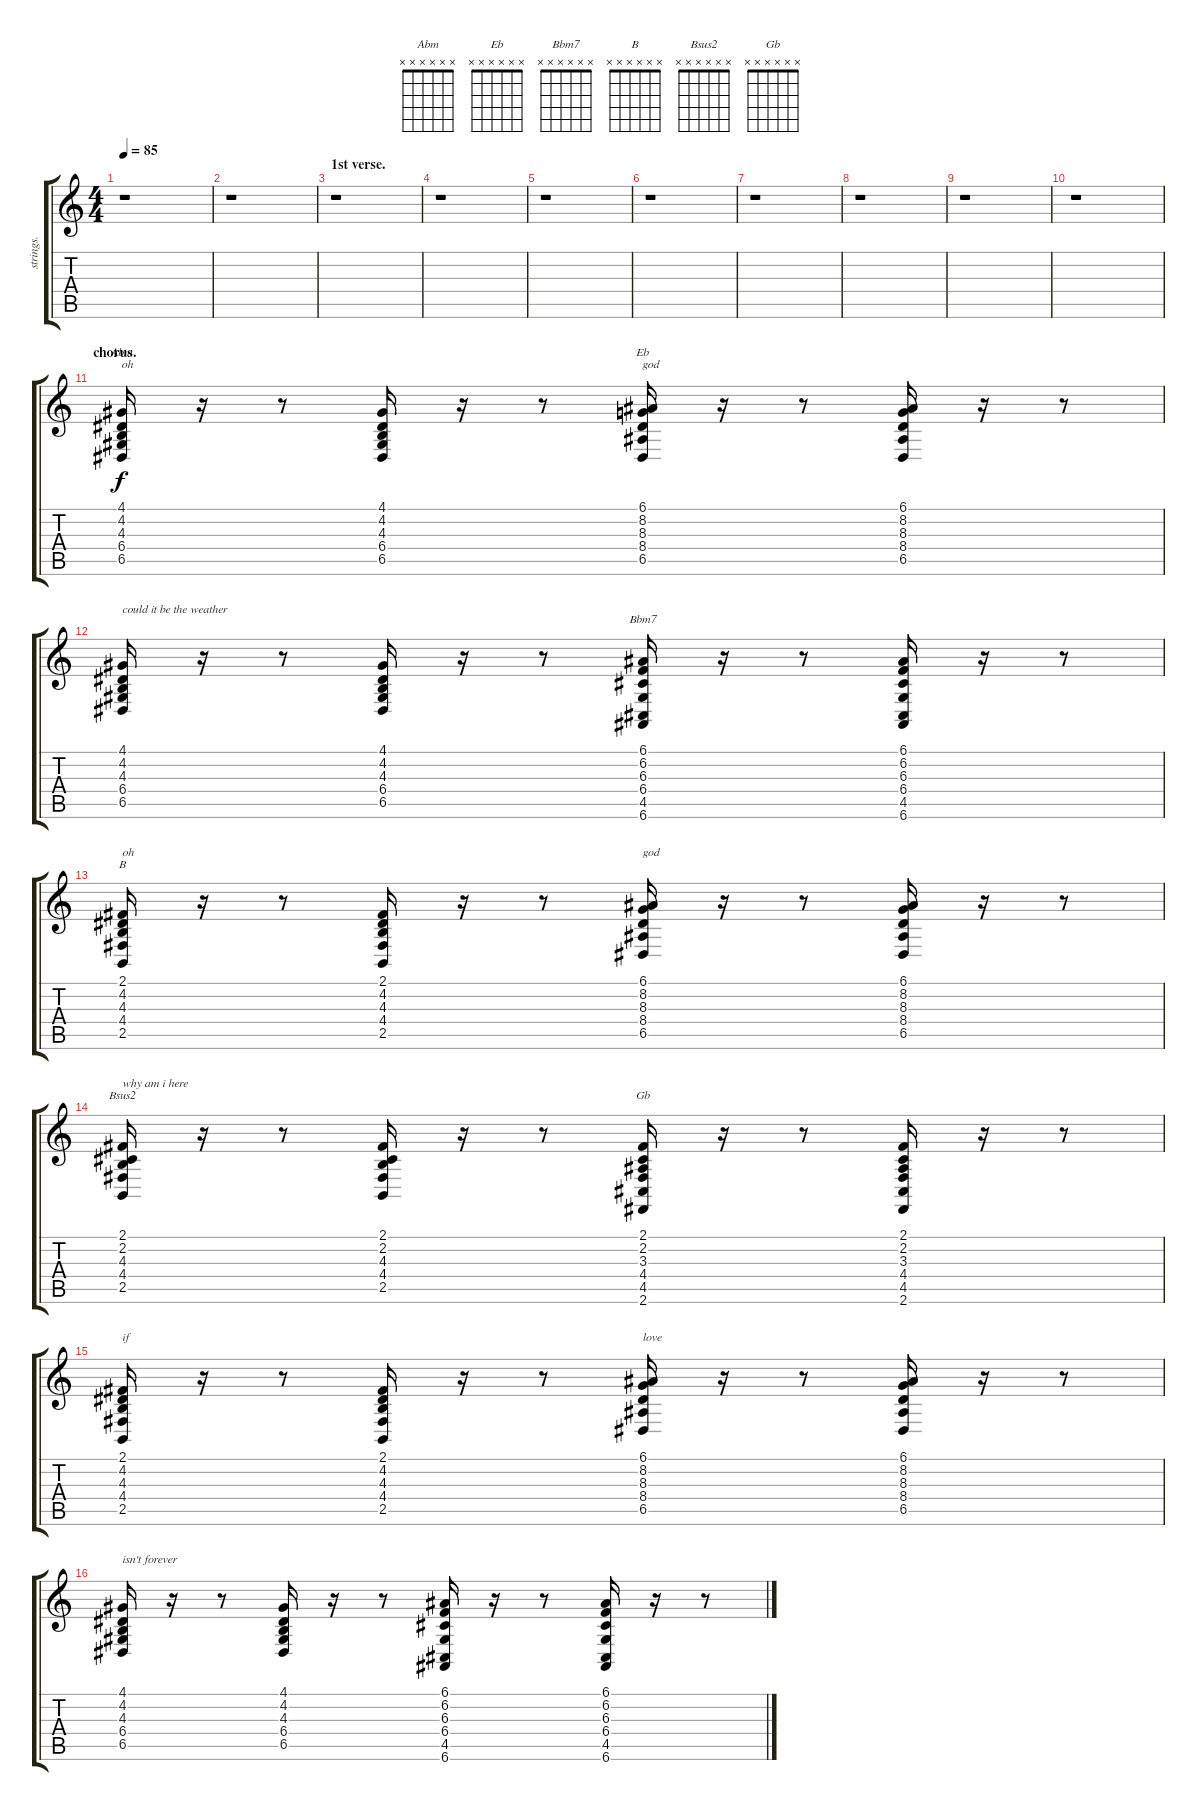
\track ("strings." "strings.") {instrument tremolostrings}
\staff {score tabs}
\tuning (E4 B3 G3 D3 A2 E2) {hide}
\chord ("Abm" x x x x x x) {firstfret 0}
\chord ("Eb" x x x x x x) {firstfret 0}
\chord ("Bbm7" x x x x x x) {firstfret 0}
\chord ("B" x x x x x x) {firstfret 0}
\chord ("Bsus2" x x x x x x) {firstfret 0}
\chord ("Gb" x x x x x x) {firstfret 0}
\ts (4 4)
\tempo 85
\clef g2
\ks c
r.1{dy f instrument tremolostrings} |
r.1 |
\section ("" "1st verse.")
r.1 |
r.1 |
r.1 |
r.1 |
r.1 |
r.1 |
r.1 |
r.1 |
\section ("" "chorus.")
(4.1 4.2 4.3 6.4 6.5).16{ch "Abm" txt "oh"} r.16 r.8 (4.1 4.2 4.3 6.4 6.5).16 r.16 r.8 (6.1 8.2 8.3 8.4 6.5).16{ch "Eb" txt "god"} r.16 r.8 (6.1 8.2 8.3 8.4 6.5).16 r.16 r.8 |
(4.1 4.2 4.3 6.4 6.5).16{txt "could it be the weather"} r.16 r.8 (4.1 4.2 4.3 6.4 6.5).16 r.16 r.8 (6.1 6.2 6.3 6.4 4.5 6.6).16{ch "Bbm7"} r.16 r.8 (6.1 6.2 6.3 6.4 4.5 6.6).16 r.16 r.8 |
(2.1 4.2 4.3 4.4 2.5).16{ch "B" txt "oh"} r.16 r.8 (2.1 4.2 4.3 4.4 2.5).16 r.16 r.8 (6.1 8.2 8.3 8.4 6.5).16{txt "god"} r.16 r.8 (6.1 8.2 8.3 8.4 6.5).16 r.16 r.8 |
(2.1 2.2 4.3 4.4 2.5).16{ch "Bsus2" txt "why am i here"} r.16 r.8 (2.1 2.2 4.3 4.4 2.5).16 r.16 r.8 (2.1 2.2 3.3 4.4 4.5 2.6).16{ch "Gb"} r.16 r.8 (2.1 2.2 3.3 4.4 4.5 2.6).16 r.16 r.8 |
(2.1 4.2 4.3 4.4 2.5).16{txt "if"} r.16 r.8 (2.1 4.2 4.3 4.4 2.5).16 r.16 r.8 (6.1 8.2 8.3 8.4 6.5).16{txt "love"} r.16 r.8 (6.1 8.2 8.3 8.4 6.5).16 r.16 r.8 |
(4.1 4.2 4.3 6.4 6.5).16{txt "isn't forever"} r.16 r.8 (4.1 4.2 4.3 6.4 6.5).16 r.16 r.8 (6.1 6.2 6.3 6.4 4.5 6.6).16 r.16 r.8 (6.1 6.2 6.3 6.4 4.5 6.6).16 r.16 r.8
